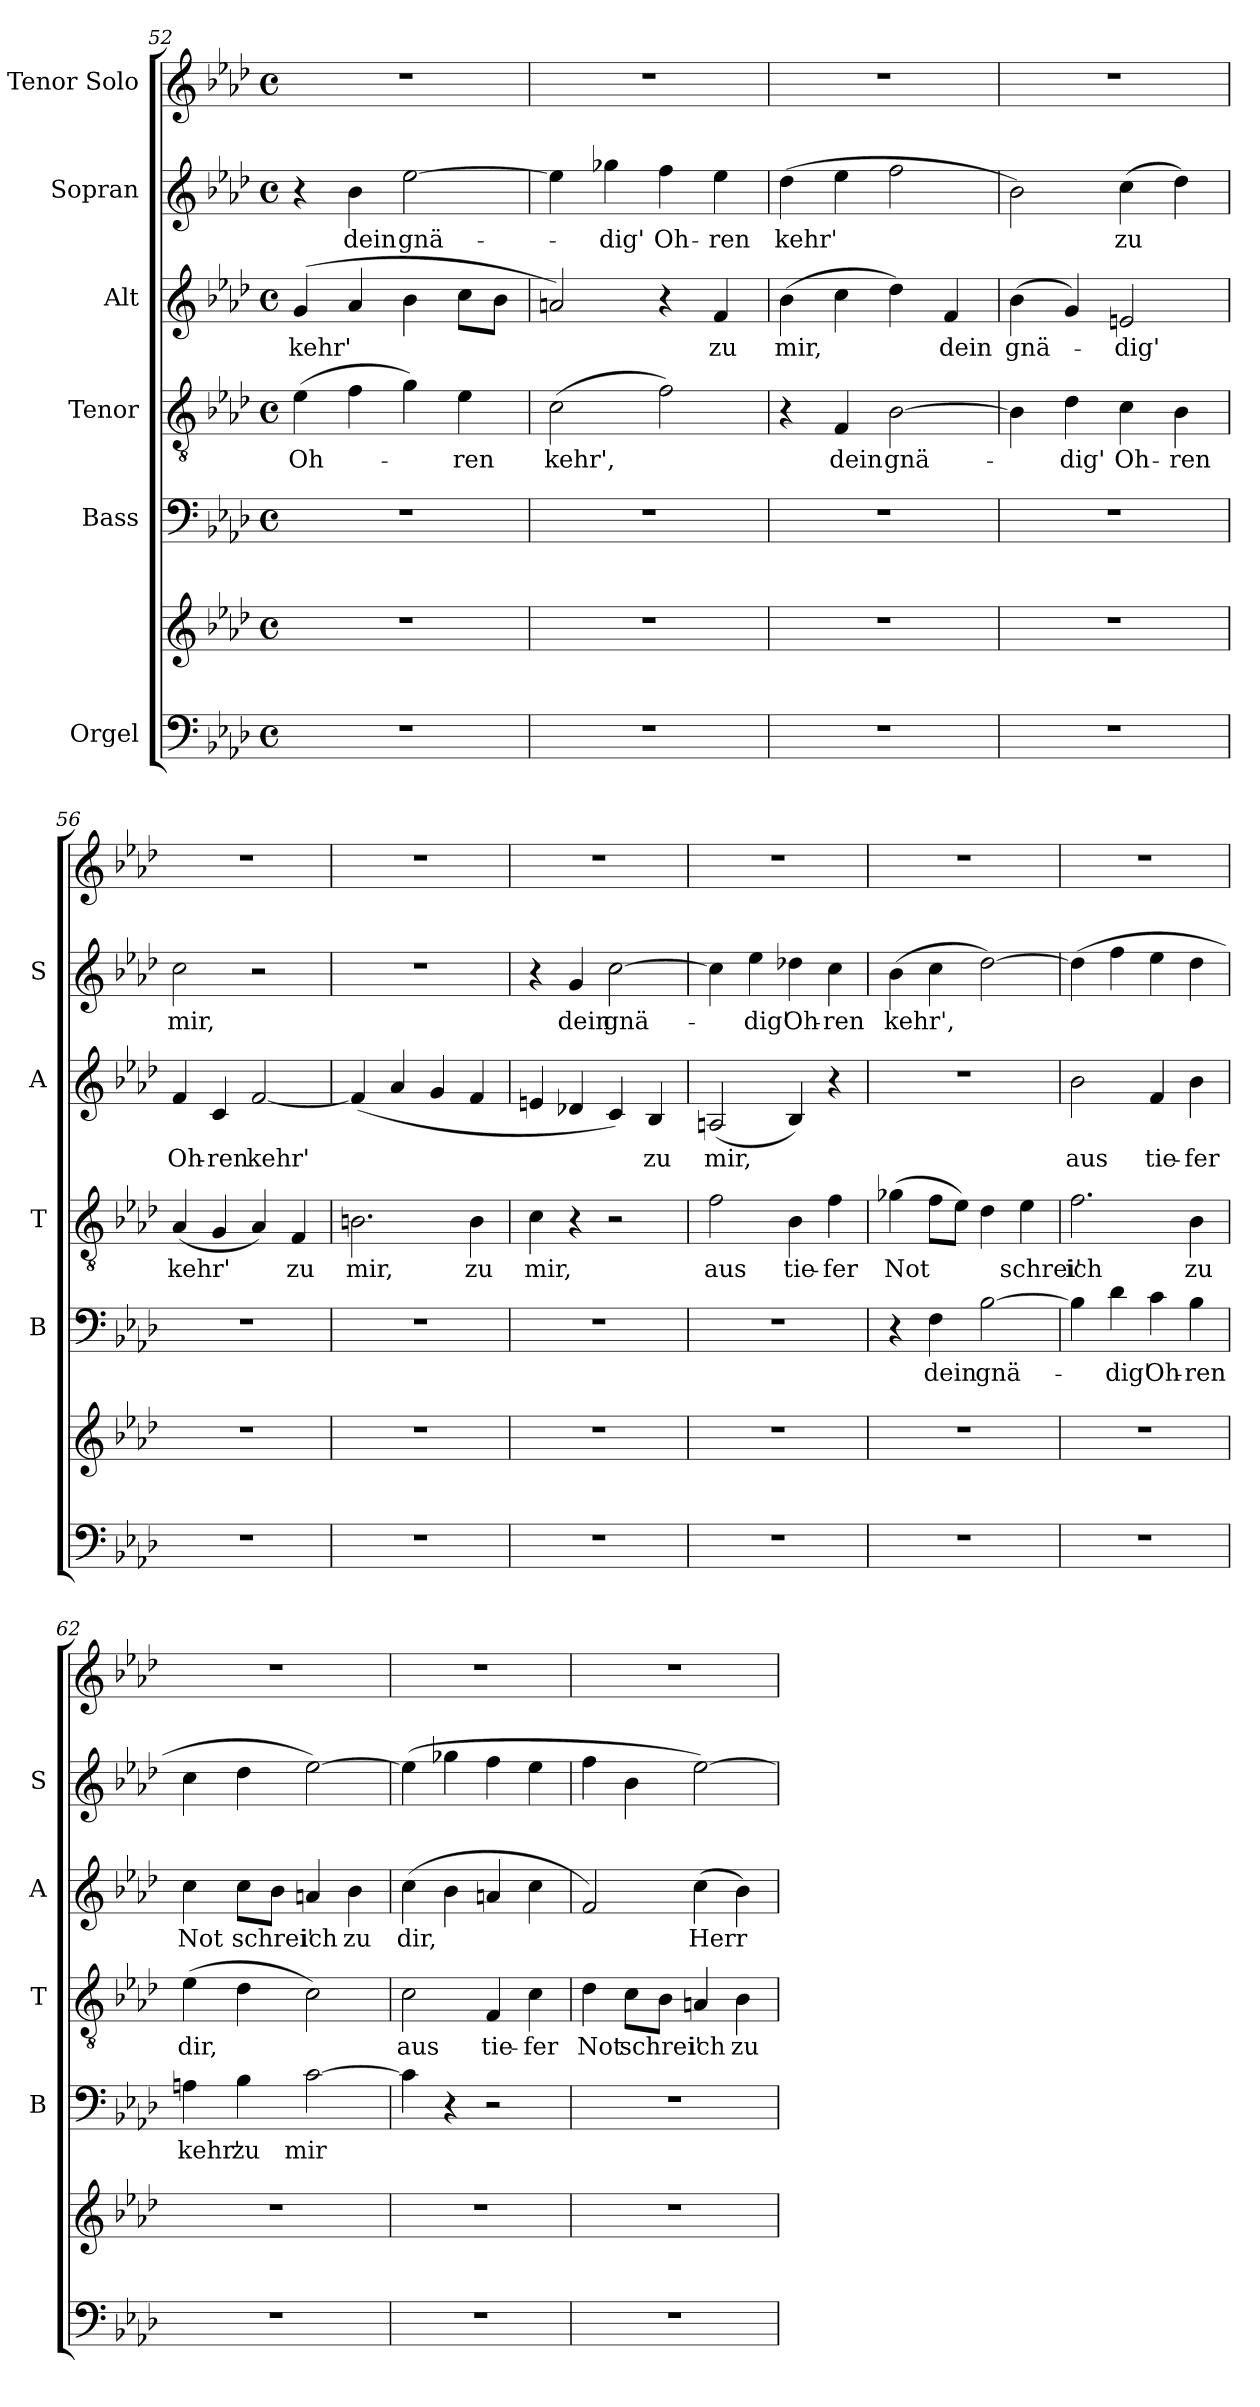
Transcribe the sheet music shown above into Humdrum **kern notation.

**kern	**kern	**kern	**text	**kern	**text	**kern	**text	**kern	**text	**kern
*part6	*part6	*part5	*part5	*part4	*part4	*part3	*part3	*part2	*part2	*part1
*staff7	*staff6	*staff5	*staff5	*staff4	*staff4	*staff3	*staff3	*staff2	*staff2	*staff1
*I"Orgel	*	*I"Bass	*	*I"Tenor	*	*I"Alt	*	*I"Sopran	*	*I"Tenor Solo
*	*	*I'B	*	*I'T	*	*I'A	*	*I'S	*	*
!!LO:PB:g=z
*clefF4	*clefG2	*clefF4	*	*clefGv2	*	*clefG2	*	*clefG2	*	*clefG2
*k[b-e-a-d-]	*k[b-e-a-d-]	*k[b-e-a-d-]	*	*k[b-e-a-d-]	*	*k[b-e-a-d-]	*	*k[b-e-a-d-]	*	*k[b-e-a-d-]
*M4/4	*M4/4	*M4/4	*	*M4/4	*	*M4/4	*	*M4/4	*	*M4/4
*met(c)	*met(c)	*met(c)	*	*met(c)	*	*met(c)	*	*met(c)	*	*met(c)
=52	=52	=52	=52	=52	=52	=52	=52	=52	=52	=52
!	!	!	!	!	!LO:LY:b	!	!LO:LY:b	!	!	!
1r	1r	1r	.	(>4e-\	Oh-	(>4g/	-kehr'	4r	.	1r
!	!	!	!	!	!	!	!	!	!LO:LY:b	!
.	.	.	.	4f\	.	4a-/	.	4b-\	dein	.
!	!	!	!	!	!	!	!	!	!LO:LY:b	!
.	.	.	.	4g\)	.	4b-\	.	[2ee-\	gnä-	.
!	!	!	!	!	!LO:LY:b	!	!	!	!	!
.	.	.	.	4e-\	-ren	8cc\L	.	.	.	.
.	.	.	.	.	.	8b-\J	.	.	.	.
=53	=53	=53	=53	=53	=53	=53	=53	=53	=53	=53
!	!	!	!	!	!LO:LY:b	!	!	!	!	!
1r	1r	1r	.	(>2c\	kehr',	2an/)	.	4ee-\]	.	1r
!	!	!	!	!	!	!	!	!	!LO:LY:b	!
.	.	.	.	.	.	.	.	4gg-X\	-dig'	.
!	!	!	!	!	!	!	!	!	!LO:LY:b	!
.	.	.	.	2f\)	.	4r	.	4ff\	Oh-	.
!	!	!	!	!	!	!	!LO:LY:b	!	!LO:LY:b	!
.	.	.	.	.	.	4f/	zu	4ee-\	-ren	.
=54	=54	=54	=54	=54	=54	=54	=54	=54	=54	=54
!	!	!	!	!	!	!	!LO:LY:b	!	!LO:LY:b	!
1r	1r	1r	.	4r	.	(>4b-\	mir,	(>4dd-\	kehr'	1r
!	!	!	!	!	!LO:LY:b	!	!	!	!	!
.	.	.	.	4F/	dein	4cc\	.	4ee-\	.	.
!	!	!	!	!	!LO:LY:b	!	!	!	!	!
.	.	.	.	[2B-\	gnä-	4dd-\)	.	2ff\	.	.
!	!	!	!	!	!	!	!LO:LY:b	!	!	!
.	.	.	.	.	.	4f/	dein	.	.	.
=55	=55	=55	=55	=55	=55	=55	=55	=55	=55	=55
!	!	!	!	!	!	!	!LO:LY:b	!	!	!
1r	1r	1r	.	4B-\]	.	(>4b-\	gnä-	2b-\)	.	1r
!	!	!	!	!	!LO:LY:b	!	!	!	!	!
.	.	.	.	4d-\	-dig'	4g/)	.	.	.	.
!	!	!	!	!	!LO:LY:b	!	!LO:LY:b	!	!LO:LY:b	!
.	.	.	.	4c\	Oh-	2en/	-dig'	(>4cc\	zu	.
!	!	!	!	!	!LO:LY:b	!	!	!	!	!
.	.	.	.	4B-\	-ren	.	.	4dd-\)	.	.
=56	=56	=56	=56	=56	=56	=56	=56	=56	=56	=56
!	!	!	!	!	!LO:LY:b	!	!LO:LY:b	!	!LO:LY:b	!
1r	1r	1r	.	(<4A-/	kehr'	4f/	Oh-	2cc\	mir,	1r
!	!	!	!	!	!	!	!LO:LY:b	!	!	!
.	.	.	.	4G/	.	4c/	-ren	.	.	.
!	!	!	!	!	!	!	!LO:LY:b	!	!	!
.	.	.	.	4A-/)	.	[2f/	kehr'	2r	.	.
!	!	!	!	!	!LO:LY:b	!	!	!	!	!
.	.	.	.	4F/	zu	.	.	.	.	.
!!LO:LB:g=z
=57	=57	=57	=57	=57	=57	=57	=57	=57	=57	=57
!	!	!	!	!	!LO:LY:b	!	!	!	!	!
1r	1r	1r	.	2.Bn\	mir,	(>4f/]	.	1r	.	1r
.	.	.	.	.	.	4a-/	.	.	.	.
.	.	.	.	.	.	4g/	.	.	.	.
!	!	!	!	!	!LO:LY:b	!	!	!	!	!
.	.	.	.	4B\	zu	4f/	.	.	.	.
=58	=58	=58	=58	=58	=58	=58	=58	=58	=58	=58
!	!	!	!	!	!LO:LY:b	!	!	!	!	!
1r	1r	1r	.	4c\	mir,	4en/	.	4r	.	1r
!	!	!	!	!	!	!	!	!	!LO:LY:b	!
.	.	.	.	4r	.	4d-X/	.	4g/	dein	.
!	!	!	!	!	!	!	!	!	!LO:LY:b	!
.	.	.	.	2r	.	4c/)	.	[2cc\	gnä-	.
!	!	!	!	!	!	!	!LO:LY:b	!	!	!
.	.	.	.	.	.	4B-/	zu	.	.	.
=59	=59	=59	=59	=59	=59	=59	=59	=59	=59	=59
!	!	!	!	!	!LO:LY:b	!	!LO:LY:b	!	!	!
1r	1r	1r	.	2f\	aus	(>2An/	mir,	4cc\]	.	1r
!	!	!	!	!	!	!	!	!	!LO:LY:b	!
.	.	.	.	.	.	.	.	4ee-\	-dig'	.
!	!	!	!	!	!LO:LY:b	!	!	!	!LO:LY:b	!
.	.	.	.	4B-\	tie-	4B-/)	.	4dd-X\	Oh-	.
!	!	!	!	!	!LO:LY:b	!	!	!	!LO:LY:b	!
.	.	.	.	4f\	-fer	4r	.	4cc\	-ren	.
=60	=60	=60	=60	=60	=60	=60	=60	=60	=60	=60
!	!	!	!	!	!LO:LY:b	!	!	!	!LO:LY:b	!
1r	1r	4r	.	(>4g-X\	Not	1r	.	(>4b-\	-kehr',	1r
!	!	!	!LO:LY:b	!	!	!	!	!	!	!
.	.	4F\	dein	8f\L	.	.	.	4cc\	.	.
.	.	.	.	8e-\J)	.	.	.	.	.	.
!	!	!	!LO:LY:b	!	!	!	!	!	!	!
.	.	[2B-\	gnä-	4d-\	.	.	.	[2dd-\)	.	.
!	!	!	!	!	!LO:LY:b	!	!	!	!	!
.	.	.	.	4e-\	schrei'	.	.	.	.	.
=61	=61	=61	=61	=61	=61	=61	=61	=61	=61	=61
!	!	!	!	!	!LO:LY:b	!	!LO:LY:b	!	!	!
1r	1r	4B-\]	.	2.f\	ich	2b-\	aus	(>4dd-\]	.	1r
!	!	!	!LO:LY:b	!	!	!	!	!	!	!
.	.	4d-\	-dig'	.	.	.	.	4ff\	.	.
!	!	!	!LO:LY:b	!	!	!	!LO:LY:b	!	!	!
.	.	4c\	Oh-	.	.	4f/	tie-	4ee-\	.	.
!	!	!	!LO:LY:b	!	!LO:LY:b	!	!LO:LY:b	!	!	!
.	.	4B-\	-ren	4B-\	zu	4b-\	-fer	4dd-\	.	.
!!LO:PB:g=z
=62	=62	=62	=62	=62	=62	=62	=62	=62	=62	=62
!	!	!	!LO:LY:b	!	!LO:LY:b	!	!LO:LY:b	!	!	!
1r	1r	4An\	kehr'	(>4e-\	dir,	4cc\	Not	4cc\	.	1r
!	!	!	!LO:LY:b	!	!	!	!LO:LY:b	!	!	!
.	.	4B-\	zu	4d-\	.	8cc\L	schrei'	4dd-\	.	.
.	.	.	.	.	.	8b-\J	.	.	.	.
!	!	!	!LO:LY:b	!	!	!	!LO:LY:b	!	!	!
.	.	[2c\	mir	2c\)	.	4an/	ich	[2ee-\)	.	.
!	!	!	!	!	!	!	!LO:LY:b	!	!	!
.	.	.	.	.	.	4b-\	zu	.	.	.
=63	=63	=63	=63	=63	=63	=63	=63	=63	=63	=63
!	!	!	!	!	!LO:LY:b	!	!LO:LY:b	!	!	!
1r	1r	4c\]	.	2c\	aus	(>4cc\	dir,	(>4ee-\]	.	1r
.	.	4r	.	.	.	4b-\	.	4gg-X\	.	.
!	!	!	!	!	!LO:LY:b	!	!	!	!	!
.	.	2r	.	4F/	tie-	4an/	.	4ff\	.	.
!	!	!	!	!	!LO:LY:b	!	!	!	!	!
.	.	.	.	4c\	-fer	4cc\	.	4ee-\	.	.
=64	=64	=64	=64	=64	=64	=64	=64	=64	=64	=64
!	!	!	!	!	!LO:LY:b	!	!	!	!	!
1r	1r	1r	.	4d-\	Not	2f/)	.	4ff\	.	1r
!	!	!	!	!	!LO:LY:b	!	!	!	!	!
.	.	.	.	8c\L	schrei'	.	.	4b-\	.	.
.	.	.	.	8B-\J	.	.	.	.	.	.
!	!	!	!	!	!LO:LY:b	!	!LO:LY:b	!	!	!
.	.	.	.	4An/	ich	(>4cc\	Herr	[2ee-\)	.	.
!	!	!	!	!	!LO:LY:b	!	!	!	!	!
.	.	.	.	4B-\	zu	4b-\)	.	.	.	.
=	=	=	=	=	=	=	=	=	=	=
*-	*-	*-	*-	*-	*-	*-	*-	*-	*-	*-
